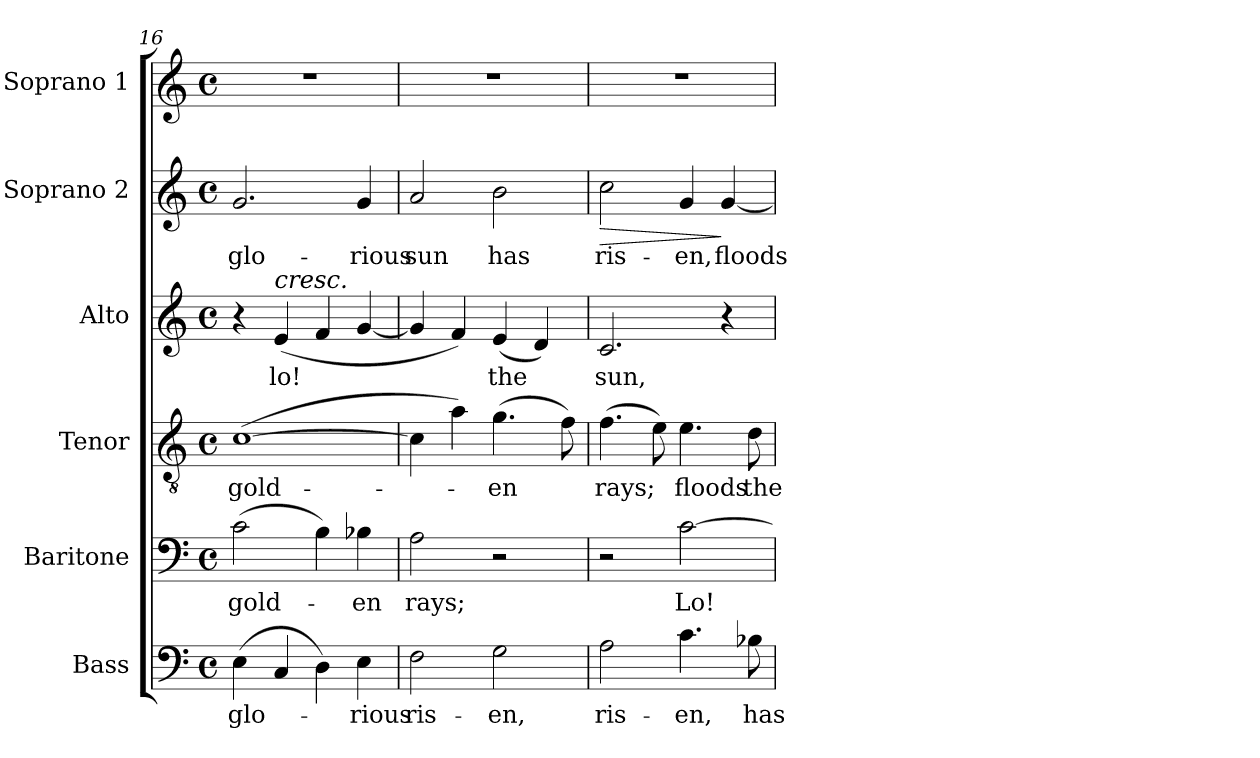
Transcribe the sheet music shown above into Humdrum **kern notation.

**kern	**text	**kern	**text	**kern	**text	**kern	**text	**kern	**text	**dynam	**kern
*part6	*part6	*part5	*part5	*part4	*part4	*part3	*part3	*part2	*part2	*part2	*part1
*staff6	*staff6	*staff5	*staff5	*staff4	*staff4	*staff3	*staff3	*staff2	*staff2	*staff2	*staff1
*I"Bass	*	*I"Baritone	*	*I"Tenor	*	*I"Alto	*	*I"Soprano 2	*	*	*I"Soprano 1
*I'B.	*	*I'Bar.	*	*I'T.	*	*I'A.	*	*I'S2.	*	*	*I'S1.
*clefF4	*	*clefF4	*	*clefGv2	*	*clefG2	*	*clefG2	*	*	*clefG2
*	*	*	*	*ITrd7c12	*	*	*	*	*	*	*
*k[]	*	*k[]	*	*k[]	*	*k[]	*	*k[]	*	*	*k[]
*C:	*	*C:	*	*C:	*	*C:	*	*C:	*	*	*C:
*M4/4	*	*M4/4	*	*M4/4	*	*M4/4	*	*M4/4	*	*	*M4/4
*met(c)	*	*met(c)	*	*met(c)	*	*met(c)	*	*met(c)	*	*	*met(c)
=16	=16	=16	=16	=16	=16	=16	=16	=16	=16	=16	=16
!	!LO:LY:b:color=#000000	!	!	!	!	!	!	!	!	!	!
!	!	!	!LO:LY:b:color=#000000	!	!	!	!	!	!	!	!
!	!	!	!	!	!LO:LY:b:color=#000000	!	!	!	!	!	!
!	!	!	!	!	!	!	!	!	!LO:LY:b:color=#000000	!	!
(4Ei\	glo-	(2ci\	gold-	([1Ci	gold-	4r	.	2.gi/	glo-	.	1r
!	!	!	!	!	!	!LO:TX:a:i:t=cresc.	!	!	!	!	!
!	!	!	!	!	!	!	!LO:LY:b:color=#000000	!	!	!	!
4Ci/	.	.	.	.	.	(4ei/	lo!	.	.	.	.
4Di\)	.	4Bi\)	.	.	.	4fi/	.	.	.	.	.
!	!LO:LY:b:color=#000000	!	!	!	!	!	!	!	!	!	!
!	!	!	!LO:LY:b:color=#000000	!	!	!	!	!	!	!	!
!	!	!	!	!	!	!	!	!	!LO:LY:b:color=#000000	!	!
4Ei\	-rious	4B-Xi\	-en	.	.	[4gi/	.	4gi/	-rious	.	.
=17	=17	=17	=17	=17	=17	=17	=17	=17	=17	=17	=17
!	!LO:LY:b:color=#000000	!	!	!	!	!	!	!	!	!	!
!	!	!	!LO:LY:b:color=#000000	!	!	!	!	!	!	!	!
!	!	!	!	!	!	!	!	!	!LO:LY:b:color=#000000	!	!
2Fi\	ris-	2Ai\	rays;	4Ci\]	.	4gi/]	.	2ai/	sun	.	1r
.	.	.	.	4Ai\)	.	4fi/)	.	.	.	.	.
!	!LO:LY:b:color=#000000	!	!	!	!	!	!	!	!	!	!
!	!	!	!	!	!LO:LY:b:color=#000000	!	!	!	!	!	!
!	!	!	!	!	!	!	!LO:LY:b:color=#000000	!	!	!	!
!	!	!	!	!	!	!	!	!	!LO:LY:b:color=#000000	!	!
2Gi\	-en,	2r	.	(4.Gi\	-en	(4ei/	the	2bi\	has	.	.
.	.	.	.	.	.	4di/)	.	.	.	.	.
.	.	.	.	8Fi\)	.	.	.	.	.	.	.
=18	=18	=18	=18	=18	=18	=18	=18	=18	=18	=18	=18
!	!LO:LY:b:color=#000000	!	!	!	!	!	!	!	!	!	!
!	!	!	!	!	!LO:LY:b:color=#000000	!	!	!	!	!	!
!	!	!	!	!	!	!	!LO:LY:b:color=#000000	!	!	!	!
!	!	!	!	!	!	!	!	!	!LO:LY:b:color=#000000	!LO:HP:b	!
2Ai\	ris-	2r	.	(4.Fi\	rays;	2.ci/	sun,	2cci\	ris-	>	1r
.	.	.	.	8Ei\)	.	.	.	.	.	.	.
!	!LO:LY:b:color=#000000	!	!	!	!	!	!	!	!	!	!
!	!	!	!LO:LY:b:color=#000000	!	!	!	!	!	!	!	!
!	!	!	!	!	!LO:LY:b:color=#000000	!	!	!	!	!	!
!	!	!	!	!	!	!	!	!	!LO:LY:b:color=#000000	!	!
4.ci\	-en,	[2ci\	Lo!	4.Ei\	floods	.	.	4gi/	-en,	.	.
!	!	!	!	!	!	!	!	!	!LO:LY:b:color=#000000	!	!
.	.	.	.	.	.	4r	.	[4gi/	floods	]	.
!	!LO:LY:b:color=#000000	!	!	!	!	!	!	!	!	!	!
!	!	!	!	!	!LO:LY:b:color=#000000	!	!	!	!	!	!
8B-Xi\	has	.	.	8Di\	the	.	.	.	.	.	.
=	=	=	=	=	=	=	=	=	=	=	=
*-	*-	*-	*-	*-	*-	*-	*-	*-	*-	*-	*-
